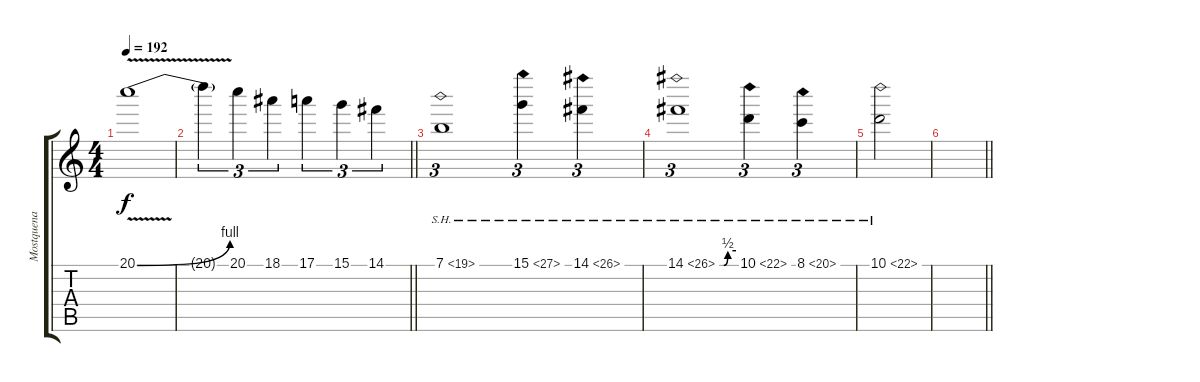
\track ("Mostquena" "Mostquena") {instrument overdrivenguitar}
\staff {score tabs}
\tuning (E4 B3 G3 D3 A2 E2) {hide}
\ts (4 4)
\tempo 192
\clef g2
\ks c
20.1{be (bend 0 0 60 4) v}.1{dy f} |
\barLineRight lightlight
20.1{t}.4{tu (3 2)} 20.1.4{tu (3 2)} 18.1.4{tu (3 2)} 17.1.4{tu (3 2)} 15.1.4{tu (3 2)} 14.1.4{tu (3 2)} |
7.1{sh 12}.1{tu (3 2)} 15.1{sh 12}.4{tu (3 2)} 14.1{sh 12}.4{tu (3 2)} |
14.1{be (custom 0 0 15 0 30 2 60 2) sh 12}.1{tu (3 2)} 10.1{sh 12}.4{tu (3 2)} 8.1{sh 12}.4{tu (3 2)} |
10.1{sh 12}.2 |
\barLineRight lightlight
